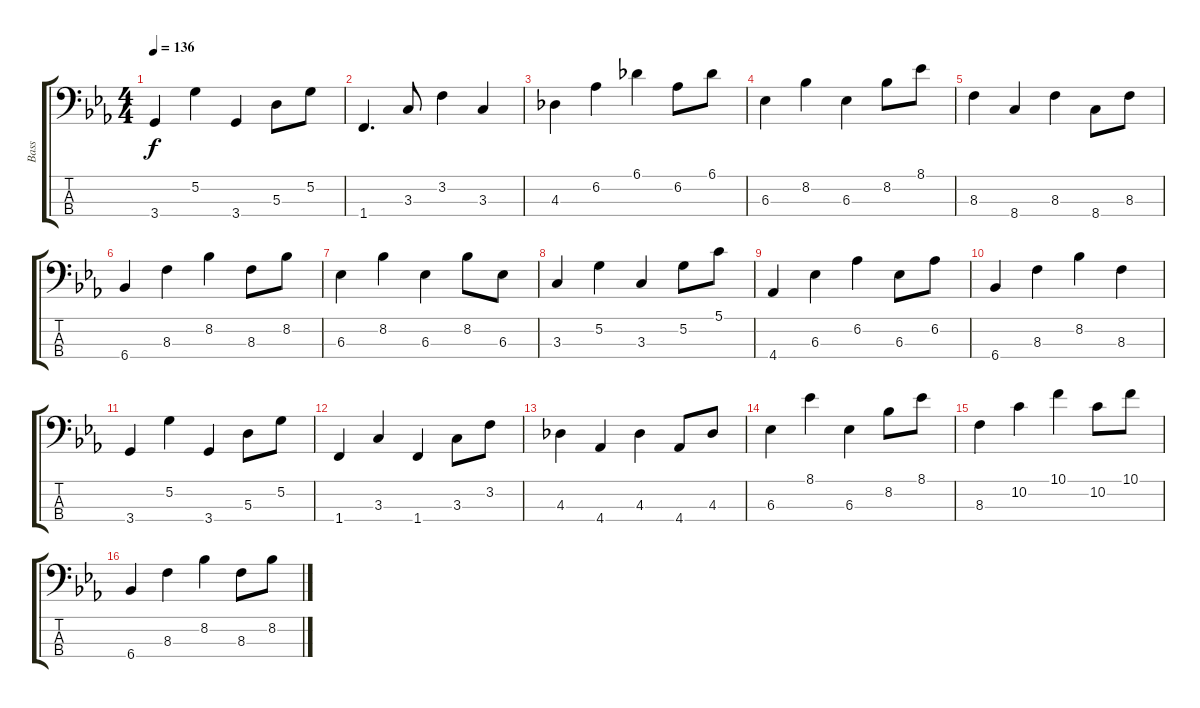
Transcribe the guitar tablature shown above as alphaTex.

\track ("Bass" "Bass") {instrument electricbassfinger}
\staff {score tabs}
\tuning (G2 D2 A1 E1) {hide}
\ts (4 4)
\tempo 136
\clef f4
\ks eb
3.4.4{dy f} 5.2.4 3.4.4 5.3.8 5.2.8 |
1.4.4{d} 3.3.8 3.2.4 3.3.4 |
4.3.4 6.2.4 6.1.4 6.2.8 6.1.8 |
6.3.4 8.2.4 6.3.4 8.2.8 8.1.8 |
8.3.4 8.4.4 8.3.4 8.4.8 8.3.8 |
6.4.4 8.3.4 8.2.4 8.3.8 8.2.8 |
6.3.4 8.2.4 6.3.4 8.2.8 6.3.8 |
3.3.4 5.2.4 3.3.4 5.2.8 5.1.8 |
4.4.4 6.3.4 6.2.4 6.3.8 6.2.8 |
6.4.4 8.3.4 8.2.4 8.3.4 |
3.4.4 5.2.4 3.4.4 5.3.8 5.2.8 |
1.4.4 3.3.4 1.4.4 3.3.8 3.2.8 |
4.3.4 4.4.4 4.3.4 4.4.8 4.3.8 |
6.3.4 8.1.4 6.3.4 8.2.8 8.1.8 |
8.3.4 10.2.4 10.1.4 10.2.8 10.1.8 |
6.4.4 8.3.4 8.2.4 8.3.8 8.2.8
